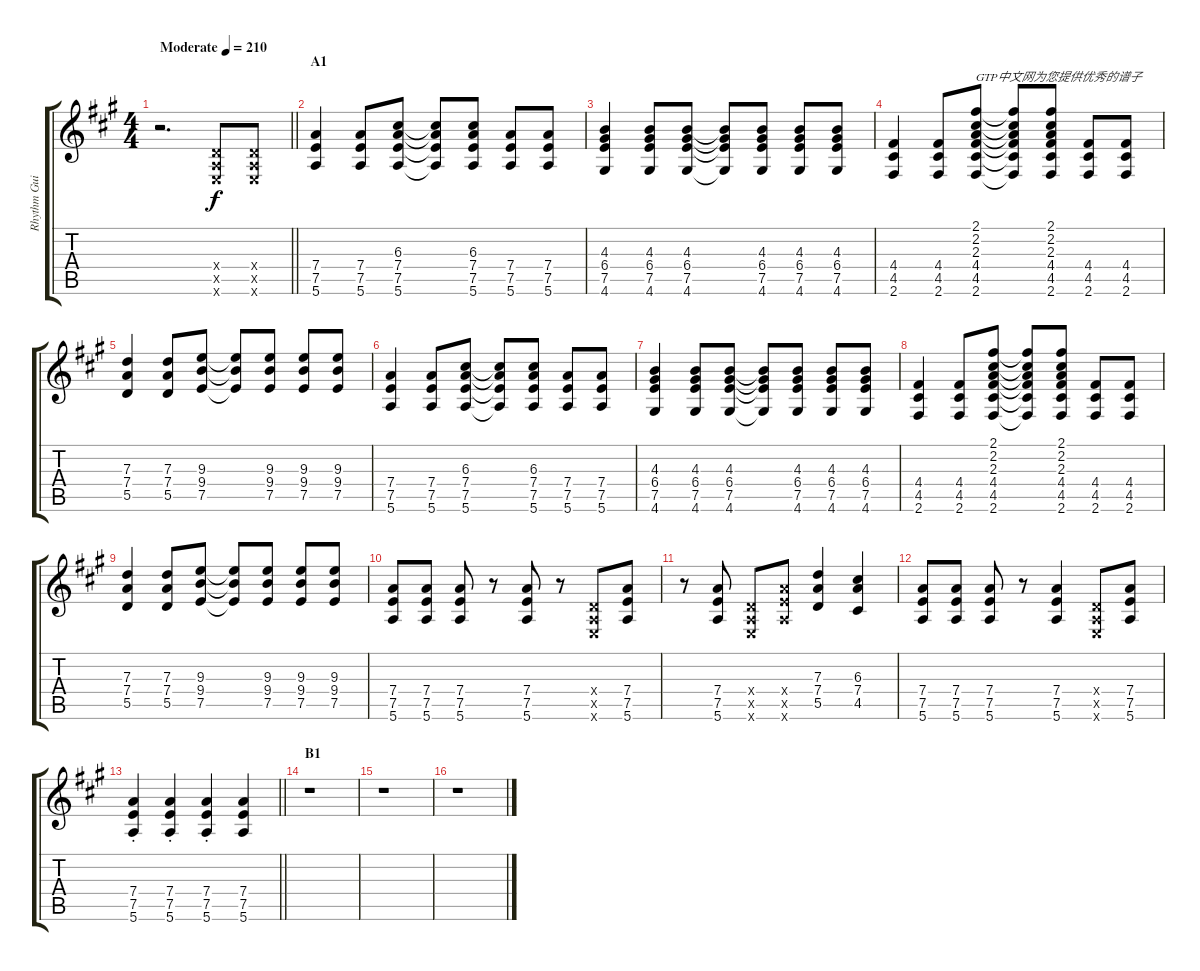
\track ("Rhythm Guitar" "Rhythm Gui") {instrument overdrivenguitar}
\staff {score tabs}
\tuning (E4 B3 G3 D3 A2 E2) {hide}
\ts (4 4)
\tempo (210 "Moderate")
\clef g2
\barLineRight lightlight
\ks a
r.2{d dy f instrument overdrivenguitar} (0.4{x} 0.5{x} 0.6{x}).8 (0.4{x} 0.5{x} 0.6{x}).8 |
\section ("" "A1")
(7.4 7.5 5.6).4 (7.4 7.5 5.6).8 (6.3 7.4 7.5 5.6).8 (6.3{t} 7.4{t} 7.5{t} 5.6{t}).8 (6.3 7.4 7.5 5.6).8 (7.4 7.5 5.6).8 (7.4 7.5 5.6).8 |
(4.3 6.4 7.5 4.6).4 (4.3 6.4 7.5 4.6).8 (4.3 6.4 7.5 4.6).8 (4.3{t} 6.4{t} 7.5{t} 4.6{t}).8 (4.3 6.4 7.5 4.6).8 (4.3 6.4 7.5 4.6).8 (4.3 6.4 7.5 4.6).8 |
(4.4 4.5 2.6).4 (4.4 4.5 2.6).8 (2.1 2.2 2.3 4.4 4.5 2.6).8{txt "GTP中文网为您提供优秀的谱子"} (2.1{t} 2.2{t} 2.3{t} 4.4{t} 4.5{t} 2.6{t}).8 (2.1 2.2 2.3 4.4 4.5 2.6).8 (4.4 4.5 2.6).8 (4.4 4.5 2.6).8 |
(7.3 7.4 5.5).4 (7.3 7.4 5.5).8 (9.3 9.4 7.5).8 (9.3{t} 9.4{t} 7.5{t}).8 (9.3 9.4 7.5).8 (9.3 9.4 7.5).8 (9.3 9.4 7.5).8 |
(7.4 7.5 5.6).4 (7.4 7.5 5.6).8 (6.3 7.4 7.5 5.6).8 (6.3{t} 7.4{t} 7.5{t} 5.6{t}).8 (6.3 7.4 7.5 5.6).8 (7.4 7.5 5.6).8 (7.4 7.5 5.6).8 |
(4.3 6.4 7.5 4.6).4 (4.3 6.4 7.5 4.6).8 (4.3 6.4 7.5 4.6).8 (4.3{t} 6.4{t} 7.5{t} 4.6{t}).8 (4.3 6.4 7.5 4.6).8 (4.3 6.4 7.5 4.6).8 (4.3 6.4 7.5 4.6).8 |
(4.4 4.5 2.6).4 (4.4 4.5 2.6).8 (2.1 2.2 2.3 4.4 4.5 2.6).8 (2.1{t} 2.2{t} 2.3{t} 4.4{t} 4.5{t} 2.6{t}).8 (2.1 2.2 2.3 4.4 4.5 2.6).8 (4.4 4.5 2.6).8 (4.4 4.5 2.6).8 |
(7.3 7.4 5.5).4 (7.3 7.4 5.5).8 (9.3 9.4 7.5).8 (9.3{t} 9.4{t} 7.5{t}).8 (9.3 9.4 7.5).8 (9.3 9.4 7.5).8 (9.3 9.4 7.5).8 |
(7.4 7.5 5.6).8 (7.4 7.5 5.6).8 (7.4 7.5 5.6).8 r.8 (7.4 7.5 5.6).8 r.8 (0.4{x} 0.5{x} 0.6{x}).8 (7.4 7.5 5.6).8 |
r.8 (7.4 7.5 5.6).8 (0.4{x} 0.5{x} 0.6{x}).8 (7.4{x} 7.5{x} 5.6{x}).8 (7.3 7.4 5.5).4 (6.3 7.4 4.5).4 |
(7.4 7.5 5.6).8 (7.4 7.5 5.6).8 (7.4 7.5 5.6).8 r.8 (7.4 7.5 5.6).4 (0.4{x} 0.5{x} 0.6{x}).8 (7.4 7.5 5.6).8 |
\barLineRight lightlight
(7.4{st} 7.5{st} 5.6{st}).4 (7.4{st} 7.5{st} 5.6{st}).4 (7.4{st} 7.5{st} 5.6{st}).4 (7.4 7.5 5.6).4 |
\section ("" "B1")
r.1 |
r.1 |
r.1
